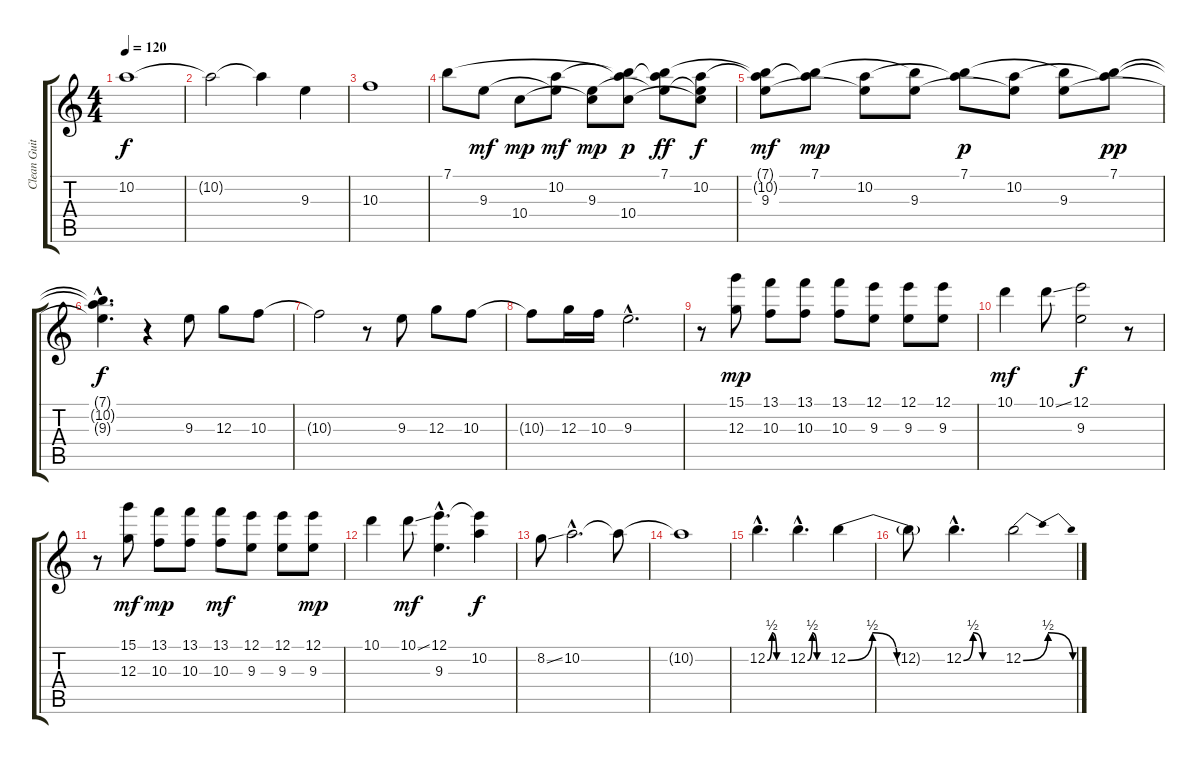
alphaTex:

\track ("Clean Guitar" "Clean Guit") {instrument acousticguitarnylon}
\staff {score tabs}
\tuning (E4 B3 G3 D3 A2 E2) {hide}
\ts (4 4)
\tempo 120
\clef g2
\ks c
10.2{t}.1{dy f} |
10.2{t}.2 10.2{t}.4 9.3.4 |
10.3.1 |
7.1.8 9.3.8{dy mf} 10.4.8{dy mp} (10.2 9.3{t}).8{dy mf} (9.3 10.4{t}).8{dy mp} (7.1{t} 10.2{t} 10.4).8{dy p} (7.1 10.2{t} 9.3{t}).8{dy ff} (10.2 9.3{t} 10.4{t}).8{dy f} |
(7.1{t} 10.2{t} 9.3).8{dy mf} (7.1 10.2{t}).8{dy mp} (10.2 9.3{t}).8 (7.1{t} 9.3).8 (7.1 10.2{t}).8{dy p} (10.2 9.3{t}).8 (7.1{t} 9.3).8 (7.1 10.2{t}).8{dy pp} |
(7.1{hac t} 10.2{hac t} 9.3{hac t}).4{d dy f} r.4 9.3.8 12.3.8 10.3.8 |
10.3{t}.2 r.8 9.3.8 12.3.8 10.3.8 |
10.3{t}.8 12.3.16 10.3.16 9.3{hac}.2{d} |
r.8 (15.1 12.3).8{dy mp} (13.1 10.3).8 (13.1 10.3).8 (13.1 10.3).8 (12.1 9.3).8 (12.1 9.3).8 (12.1 9.3).8 |
10.1.4{dy mf} 10.1{ss}.8 (12.1 9.3).2{dy f} r.8 |
r.8 (15.1 12.3).8{dy mf} (13.1 10.3).8{dy mp} (13.1 10.3).8 (13.1 10.3).8{dy mf} (12.1 9.3).8 (12.1 9.3).8 (12.1 9.3).8{dy mp} |
10.1.4 10.1{ss}.8{dy mf} (12.1{hac} 9.3{hac}).4{d} (12.1{t} 10.2).4{dy f} |
8.2{ss}.8 10.2{hac}.2{d} 10.2{t}.8 |
10.2{t}.1 |
12.2{be (custom 0 0 15 2 30 0 45 0 60 0) hac}.4{d} 12.2{be (custom 0 0 15 2 30 0 45 0 60 0) hac}.4{d} 12.2{be (custom 0 0 15 2 30 0 45 0 60 0)}.4 |
12.2{t}.8 12.2{be (custom 0 0 15 2 30 0 60 0) hac}.4{d} 12.2{be (bendrelease 0 0 30 2 44 2 60 0)}.2
